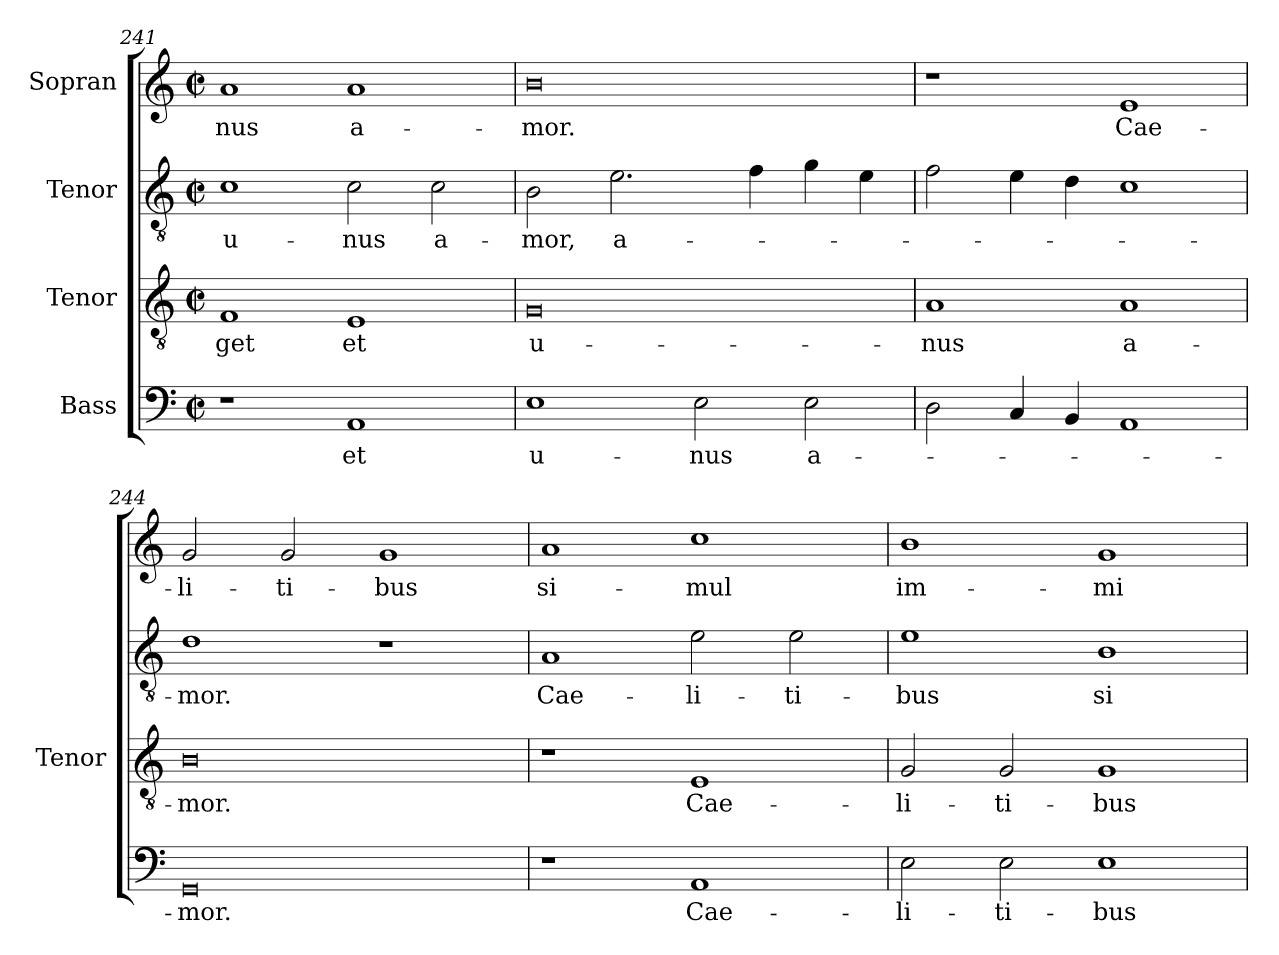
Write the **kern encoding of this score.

**kern	**text	**kern	**text	**kern	**text	**kern	**text
*part4	*part4	*part3	*part3	*part2	*part2	*part1	*part1
*staff4	*staff4	*staff3	*staff3	*staff2	*staff2	*staff1	*staff1
*I"Bass	*	*I"Tenor	*	*I"Tenor	*	*I"Sopran	*
*	*	*I'Tenor	*	*	*	*	*
*clefF4	*	*clefGv2	*	*clefGv2	*	*clefG2	*
*	*	*ITrd7c12	*	*ITrd7c12	*	*	*
*k[]	*	*k[]	*	*k[]	*	*k[]	*
*M2/2	*	*M2/2	*	*M2/2	*	*M2/2	*
*met(c|)	*	*met(c|)	*	*met(c|)	*	*met(c|)	*
=241	=241	=241	=241	=241	=241	=241	=241
!	!	!	!LO:LY:b:color=#000000	!	!	!	!
!	!	!	!	!	!LO:LY:b:color=#000000	!	!
!	!	!	!	!	!	!	!LO:LY:b:color=#000000
1r	.	1FFi	-get	1Ci	u-	1ai	-nus
!	!LO:LY:b:color=#000000	!	!	!	!	!	!
!	!	!	!LO:LY:b:color=#000000	!	!	!	!
!	!	!	!	!	!LO:LY:b:color=#000000	!	!
!	!	!	!	!	!	!	!LO:LY:b:color=#000000
1AAi	et	1EEi	et	2Ci\	-nus	1ai	a-
!	!	!	!	!	!LO:LY:b:color=#000000	!	!
.	.	.	.	2Ci\	a-	.	.
!!LO:LB:g=z
=242	=242	=242	=242	=242	=242	=242	=242
!	!LO:LY:b:color=#000000	!	!	!	!	!	!
!	!	!	!LO:LY:b:color=#000000	!	!	!	!
!	!	!	!	!	!LO:LY:b:color=#000000	!	!
!	!	!	!	!	!	!	!LO:LY:b:color=#000000
1Ei	u-	0GGi	u-	2BBi\	-mor,	0bi	-mor.
!	!	!	!	!	!LO:LY:b:color=#000000	!	!
.	.	.	.	2.Ei\	a-	.	.
!	!LO:LY:b:color=#000000	!	!	!	!	!	!
2Ei\	-nus	.	.	.	.	.	.
.	.	.	.	4Fi\	.	.	.
!	!LO:LY:b:color=#000000	!	!	!	!	!	!
2Ei\	a-	.	.	4Gi\	.	.	.
.	.	.	.	4Ei\	.	.	.
=243	=243	=243	=243	=243	=243	=243	=243
!	!	!	!LO:LY:b:color=#000000	!	!	!	!
2Di\	.	1AAi	-nus	2Fi\	.	1r	.
4Ci/	.	.	.	4Ei\	.	.	.
4BBi/	.	.	.	4Di\	.	.	.
!	!	!	!LO:LY:b:color=#000000	!	!	!	!
!	!	!	!	!	!	!	!LO:LY:b:color=#000000
1AAi	.	1AAi	a-	1Ci	.	1ei	Cae-
=244	=244	=244	=244	=244	=244	=244	=244
!	!LO:LY:b:color=#000000	!	!	!	!	!	!
!	!	!	!LO:LY:b:color=#000000	!	!	!	!
!	!	!	!	!	!LO:LY:b:color=#000000	!	!
!	!	!	!	!	!	!	!LO:LY:b:color=#000000
0GGi	-mor.	0BBi	-mor.	1Di	-mor.	2gi/	-li-
!	!	!	!	!	!	!	!LO:LY:b:color=#000000
.	.	.	.	.	.	2gi/	-ti-
!	!	!	!	!	!	!	!LO:LY:b:color=#000000
.	.	.	.	1r	.	1gi	-bus
=245	=245	=245	=245	=245	=245	=245	=245
!	!	!	!	!	!LO:LY:b:color=#000000	!	!
!	!	!	!	!	!	!	!LO:LY:b:color=#000000
1r	.	1r	.	1AAi	Cae-	1ai	si-
!	!LO:LY:b:color=#000000	!	!	!	!	!	!
!	!	!	!LO:LY:b:color=#000000	!	!	!	!
!	!	!	!	!	!LO:LY:b:color=#000000	!	!
!	!	!	!	!	!	!	!LO:LY:b:color=#000000
1AAi	Cae-	1EEi	Cae-	2Ei\	-li-	1cci	-mul
!	!	!	!	!	!LO:LY:b:color=#000000	!	!
.	.	.	.	2Ei\	-ti-	.	.
=246	=246	=246	=246	=246	=246	=246	=246
!	!LO:LY:b:color=#000000	!	!	!	!	!	!
!	!	!	!LO:LY:b:color=#000000	!	!	!	!
!	!	!	!	!	!LO:LY:b:color=#000000	!	!
!	!	!	!	!	!	!	!LO:LY:b:color=#000000
2Ei\	-li-	2GGi/	-li-	1Ei	-bus	1bi	im-
!	!LO:LY:b:color=#000000	!	!	!	!	!	!
!	!	!	!LO:LY:b:color=#000000	!	!	!	!
2Ei\	-ti-	2GGi/	-ti-	.	.	.	.
!	!LO:LY:b:color=#000000	!	!	!	!	!	!
!	!	!	!LO:LY:b:color=#000000	!	!	!	!
!	!	!	!	!	!LO:LY:b:color=#000000	!	!
!	!	!	!	!	!	!	!LO:LY:b:color=#000000
1Ei	-bus	1GGi	-bus	1BBi	si-	1gi	-mi-
=	=	=	=	=	=	=	=
*-	*-	*-	*-	*-	*-	*-	*-
